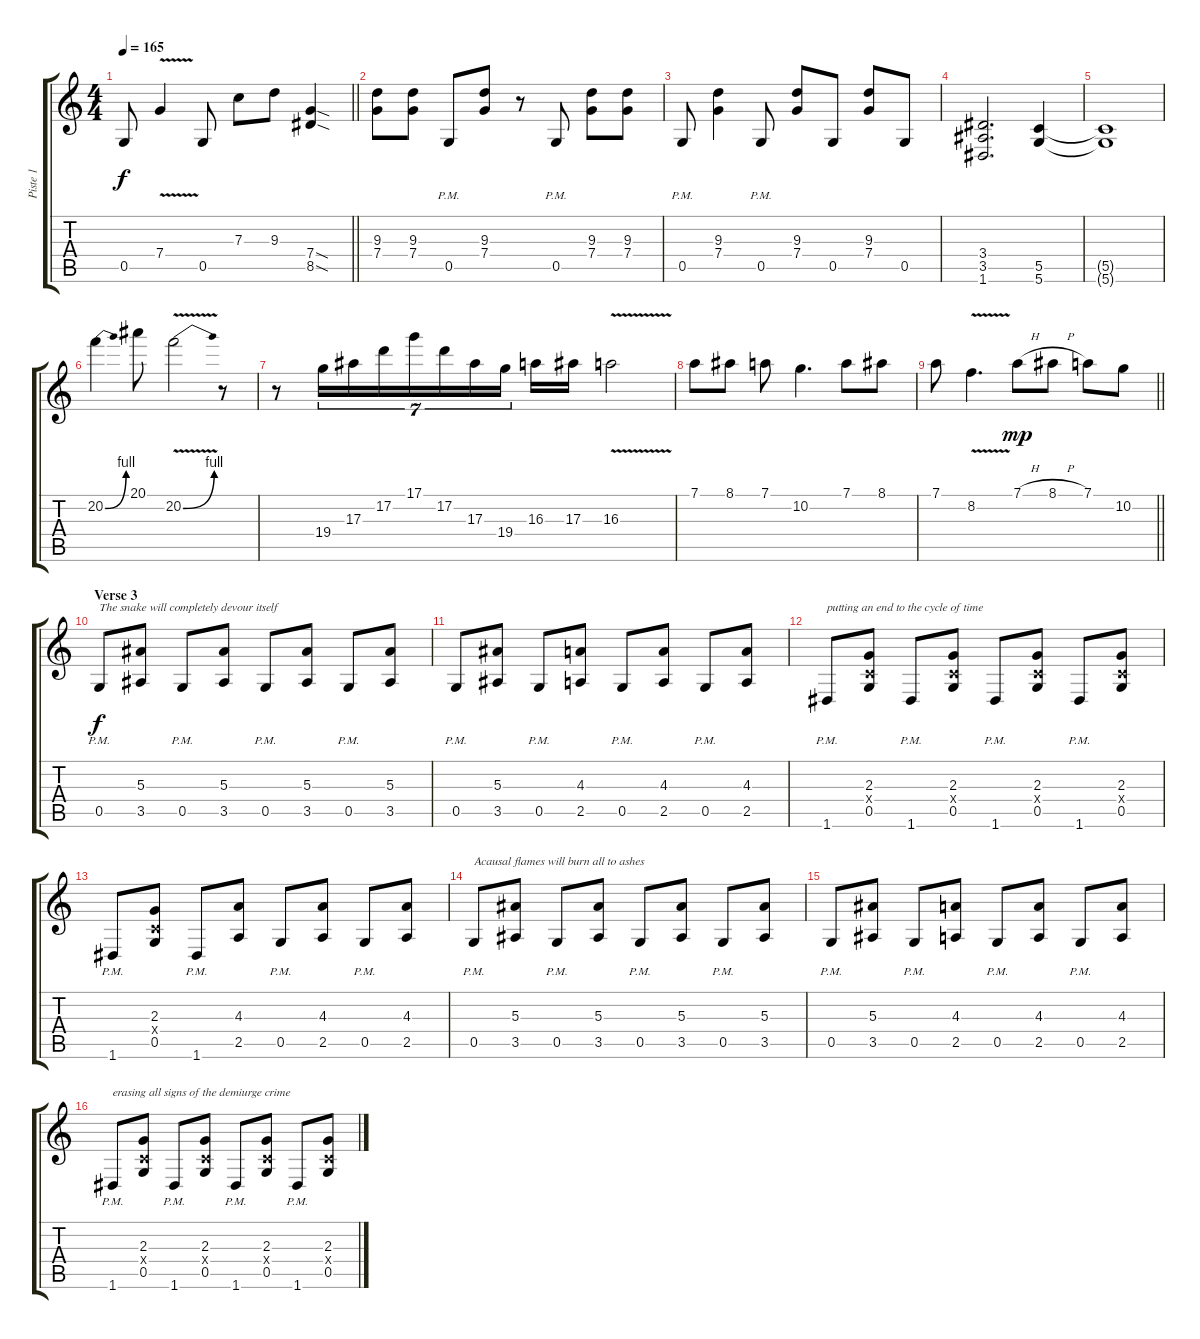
\track ("Piste 1" "Piste 1") {instrument distortionguitar}
\staff {score tabs}
\tuning (D4 A3 F3 C3 G2 D2) {hide}
\ts (4 4)
\tempo 165
\clef g2
\barLineRight lightlight
\ks c
0.5.8{dy f} 7.4{v}.4 0.5.8 7.3.8 9.3.8 (7.4{sod} 8.5{sod}).4 |
(9.3 7.4).8 (9.3 7.4).8 0.5{pm}.8 (9.3 7.4).8 r.8 0.5{pm}.8 (9.3 7.4).8 (9.3 7.4).8 |
0.5{pm}.8 (9.3 7.4).4 0.5{pm}.8 (9.3 7.4).8 0.5.8 (9.3 7.4).8 0.5.8 |
(3.4 3.5 1.6).2{d} (5.5 5.6).4 |
(5.5{t} 5.6{t}).1 |
20.2{be (bend 0 0 60 4)}.4 20.1.8 20.2{be (bend 0 0 60 4) v}.2 r.8 |
r.8 19.4.16{tu (7 4)} 17.3.16{tu (7 4)} 17.2.16{tu (7 4)} 17.1.16{tu (7 4)} 17.2.16{tu (7 4)} 17.3.16{tu (7 4)} 19.4.16{tu (7 4) beam splitsecondary} 16.3.16 17.3.16 16.3{v}.2 |
7.1.8 8.1.8 7.1.8 10.2.4{d} 7.1.8 8.1.8 |
\barLineRight lightlight
7.1.8 8.2{v}.4{d} 7.1{h}.8{dy mp} 8.1{h}.8 7.1.8 10.2.8 |
\section ("" "Verse 3")
0.5{pm}.8{txt "The snake will completely devour itself" dy f} (5.3 3.5).8 0.5{pm}.8 (5.3 3.5).8 0.5{pm}.8 (5.3 3.5).8 0.5{pm}.8 (5.3 3.5).8 |
0.5{pm}.8 (5.3 3.5).8 0.5{pm}.8 (4.3 2.5).8 0.5{pm}.8 (4.3 2.5).8 0.5{pm}.8 (4.3 2.5).8 |
1.6{pm}.8{txt "putting an end to the cycle of time"} (2.3 0.4{x} 0.5).8 1.6{pm}.8 (2.3 0.4{x} 0.5).8 1.6{pm}.8 (2.3 0.4{x} 0.5).8 1.6{pm}.8 (2.3 0.4{x} 0.5).8 |
1.6{pm}.8 (2.3 0.4{x} 0.5).8 1.6{pm}.8 (4.3 2.5).8 0.5{pm}.8 (4.3 2.5).8 0.5{pm}.8 (4.3 2.5).8 |
0.5{pm}.8{txt "Acausal flames will burn all to ashes"} (5.3 3.5).8 0.5{pm}.8 (5.3 3.5).8 0.5{pm}.8 (5.3 3.5).8 0.5{pm}.8 (5.3 3.5).8 |
0.5{pm}.8 (5.3 3.5).8 0.5{pm}.8 (4.3 2.5).8 0.5{pm}.8 (4.3 2.5).8 0.5{pm}.8 (4.3 2.5).8 |
1.6{pm}.8{txt "erasing all signs of the demiurge crime"} (2.3 0.4{x} 0.5).8 1.6{pm}.8 (2.3 0.4{x} 0.5).8 1.6{pm}.8 (2.3 0.4{x} 0.5).8 1.6{pm}.8 (2.3 0.4{x} 0.5).8
